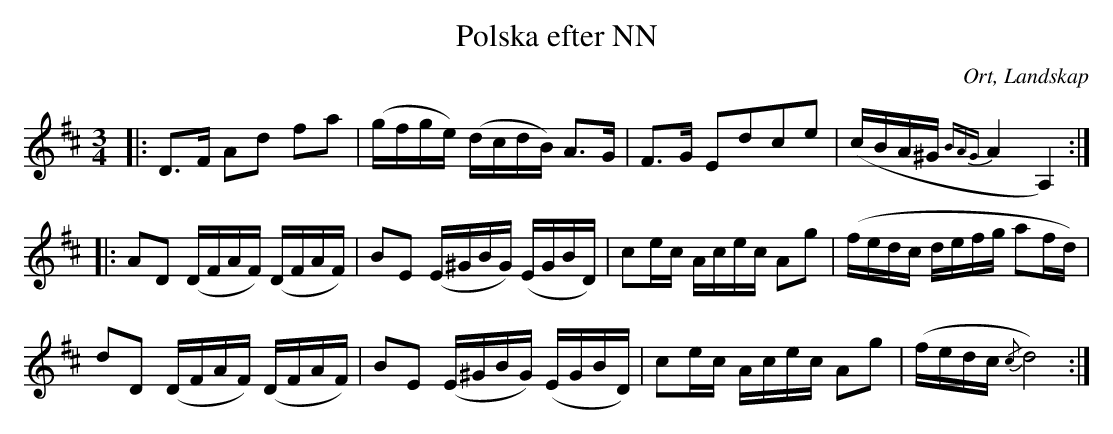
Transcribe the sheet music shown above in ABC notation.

X:1
T:Polska efter NN
O:Ort, Landskap
M:3/4
L:1/16
K:D
|:D2>F2 A2d2 f2a2 |(gfge) (dcdB) A2>G2|F2>G2 E2d2c2e2|(cBA^G {BAG}A4 A,4):|
|:A2D2 (DFAF) (DFAF)|B2E2 (E^GBG) (EGBD)|c2ec Acec A2g2|(fedc defg a2fd)|
d2D2 (DFAF) (DFAF)|B2E2 (E^GBG) (EGBD)|c2ec Acec A2g2|(fedc {/c}d8):|
